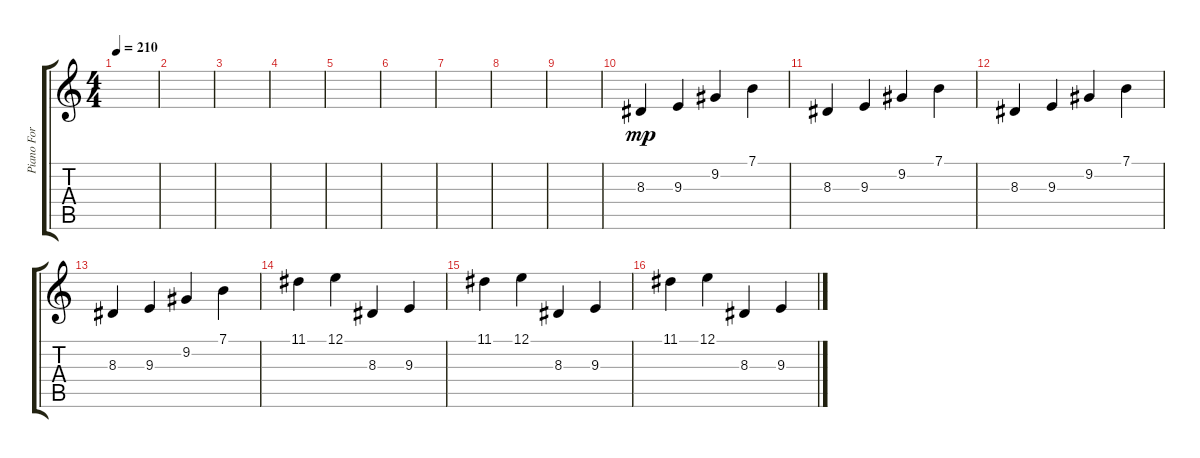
\track ("Piano For pt. 1 Left Hand" "Piano For ") {instrument acousticgrandpiano}
\staff {score tabs}
\tuning (E4 B3 G3 D3 A2 E2) {hide}
\ts (4 4)
\tempo 210
\clef g2
\ks c
|
|
|
|
|
|
|
|
|
8.3.4{dy mp} 9.3.4 9.2.4 7.1.4 |
8.3.4 9.3.4 9.2.4 7.1.4 |
8.3.4 9.3.4 9.2.4 7.1.4 |
8.3.4 9.3.4 9.2.4 7.1.4 |
11.1.4 12.1.4 8.3.4 9.3.4 |
11.1.4 12.1.4 8.3.4 9.3.4 |
11.1.4 12.1.4 8.3.4 9.3.4
